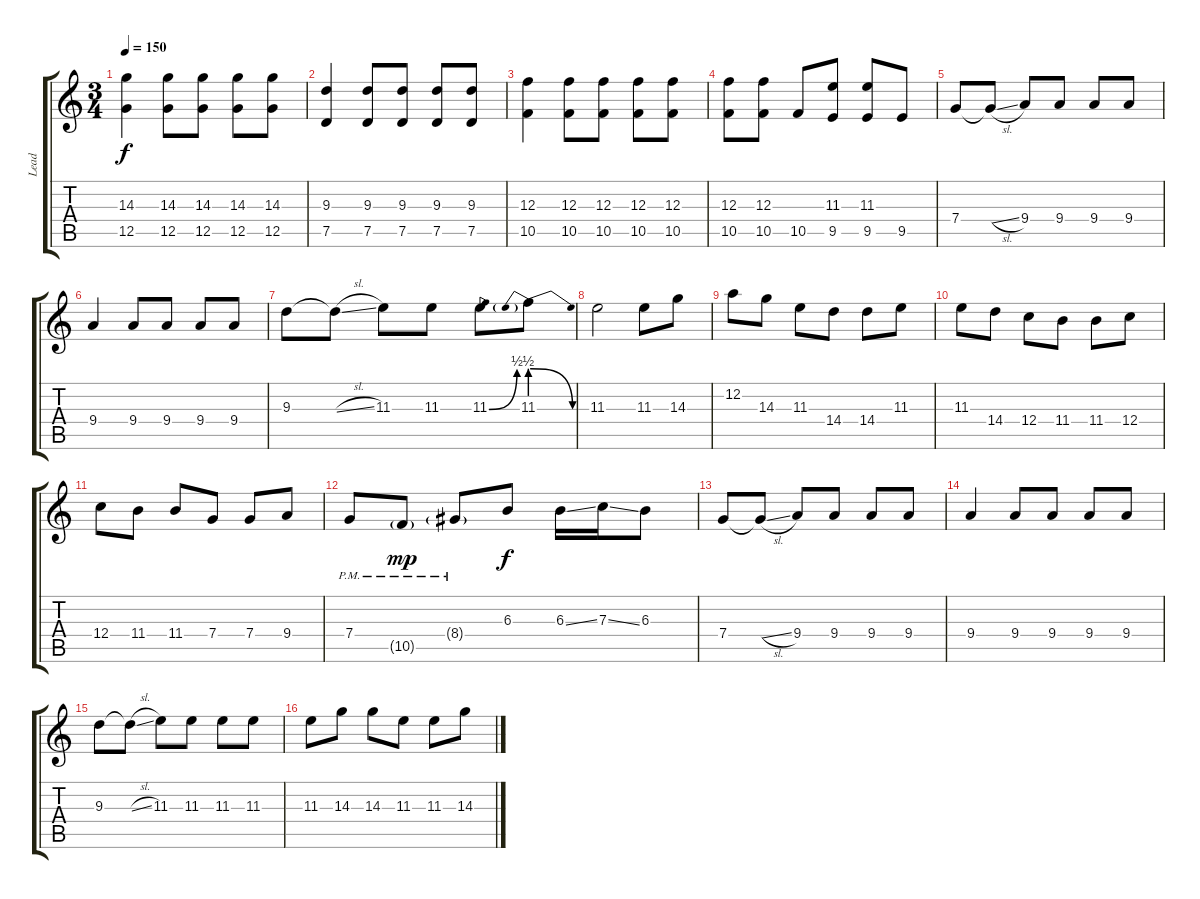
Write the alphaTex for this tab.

\track ("Lead" "Lead") {instrument distortionguitar}
\staff {score tabs}
\tuning (D4 A3 F3 C3 G2 D2) {hide}
\ts (3 4)
\tempo 150
\clef g2
\ks c
(14.3 12.5).4{dy f} (14.3 12.5).8 (14.3 12.5).8 (14.3 12.5).8 (14.3 12.5).8 |
(9.3 7.5).4 (9.3 7.5).8 (9.3 7.5).8 (9.3 7.5).8 (9.3 7.5).8 |
(12.3 10.5).4 (12.3 10.5).8 (12.3 10.5).8 (12.3 10.5).8 (12.3 10.5).8 |
(12.3 10.5).8 (12.3 10.5).8 10.5.8 (11.3 9.5).8 (11.3 9.5).8 9.5.8 |
7.4.8 7.4{sl t}.8 9.4.8 9.4.8 9.4.8 9.4.8 |
9.4.4 9.4.8 9.4.8 9.4.8 9.4.8 |
9.3.8 9.3{sl t}.8 11.3.8 11.3.8 11.3{be (bend 0 0 60 2)}.8 11.3{be (prebendrelease 0 2 60 0)}.8 |
11.3.2 11.3.8 14.3.8 |
12.2.8 14.3.8 11.3.8 14.4.8 14.4.8 11.3.8 |
11.3.8 14.4.8 12.4.8 11.4.8 11.4.8 12.4.8 |
12.4.8 11.4.8 11.4.8 7.4.8 7.4.8 9.4.8 |
7.4{pm}.8 10.5{g pm}.8{dy mp} 8.4{g pm}.8 6.3.8{dy f} 6.3{ss}.16 7.3{ss}.16 6.3.8 |
7.4.8 7.4{sl t}.8 9.4.8 9.4.8 9.4.8 9.4.8 |
9.4.4 9.4.8 9.4.8 9.4.8 9.4.8 |
9.3.8 9.3{sl t}.8 11.3.8 11.3.8 11.3.8 11.3.8 |
11.3.8 14.3.8 14.3.8 11.3.8 11.3.8 14.3.8
